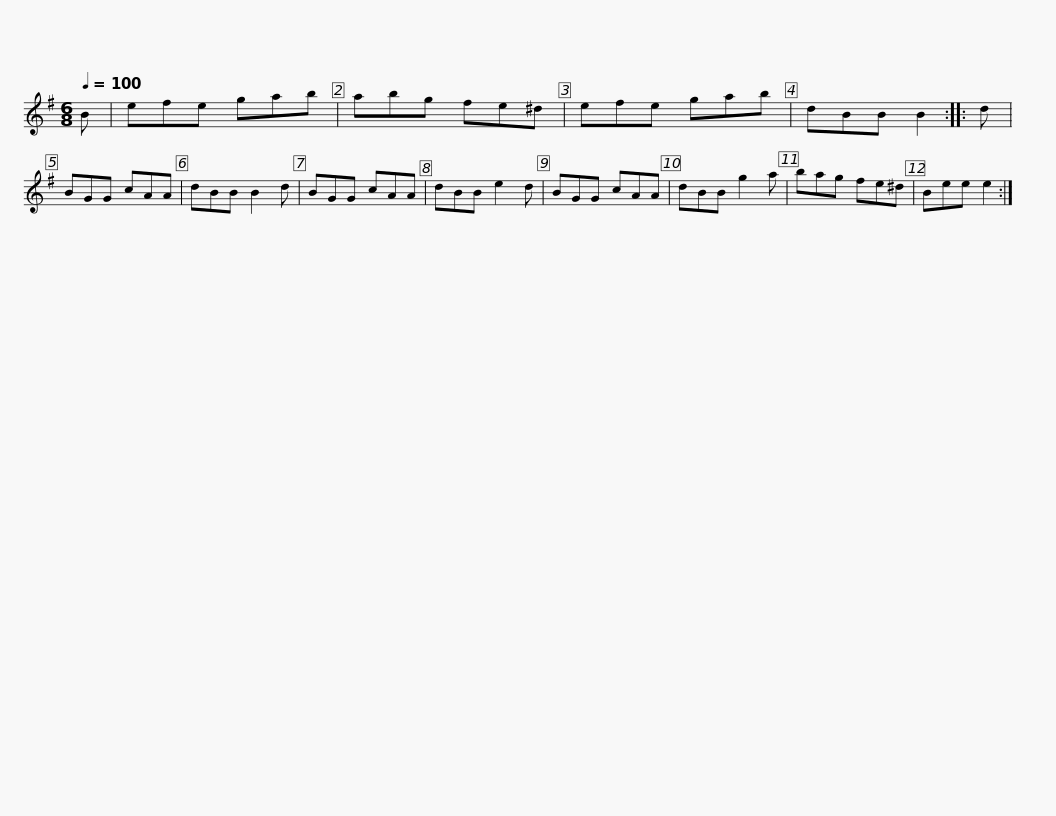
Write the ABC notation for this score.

X:1
L:1/8
Q:1/4=100
M:6/8
I:linebreak $
K:Emin
V:1 treble
V:1
 B | efe gab | abg fe^d | efe gab | dBB B2 :: %5
 d | BGG cAA | dBB B2 d |$ BGG cAA | dBB e2 d | %10
 BGG cAA | dBB g2 a | bag fe^d | Bee e2 :| %14
